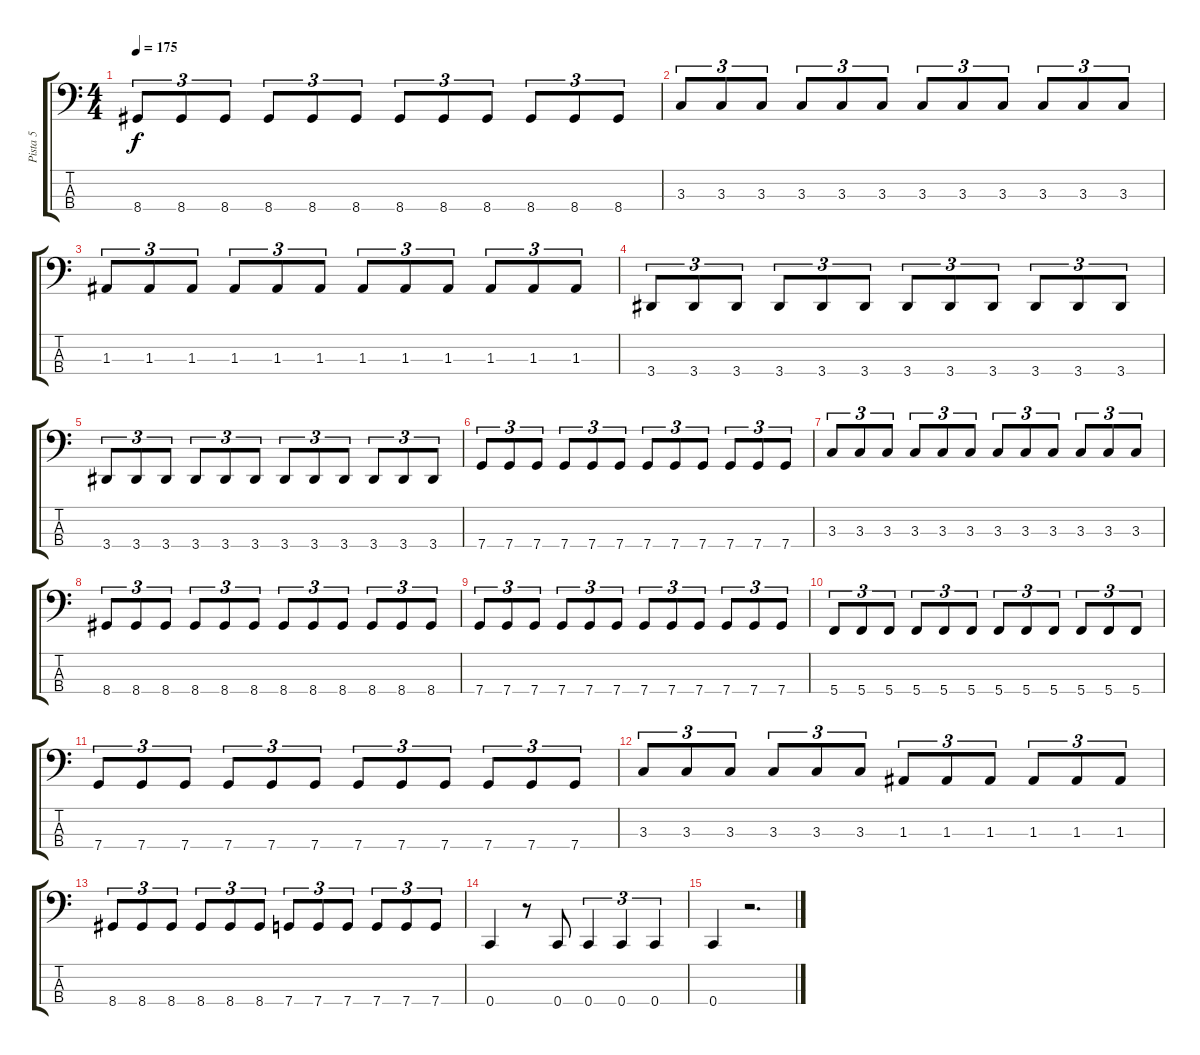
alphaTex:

\track ("Pista 5" "Pista 5") {instrument electricbassfinger}
\staff {score tabs}
\tuning (G2 D2 A1 C1) {hide}
\ts (4 4)
\tempo 175
\clef f4
\ks c
8.4.8{tu (3 2) dy f} 8.4.8{tu (3 2)} 8.4.8{tu (3 2)} 8.4.8{tu (3 2)} 8.4.8{tu (3 2)} 8.4.8{tu (3 2)} 8.4.8{tu (3 2)} 8.4.8{tu (3 2)} 8.4.8{tu (3 2)} 8.4.8{tu (3 2)} 8.4.8{tu (3 2)} 8.4.8{tu (3 2)} |
3.3.8{tu (3 2)} 3.3.8{tu (3 2)} 3.3.8{tu (3 2)} 3.3.8{tu (3 2)} 3.3.8{tu (3 2)} 3.3.8{tu (3 2)} 3.3.8{tu (3 2)} 3.3.8{tu (3 2)} 3.3.8{tu (3 2)} 3.3.8{tu (3 2)} 3.3.8{tu (3 2)} 3.3.8{tu (3 2)} |
1.3.8{tu (3 2)} 1.3.8{tu (3 2)} 1.3.8{tu (3 2)} 1.3.8{tu (3 2)} 1.3.8{tu (3 2)} 1.3.8{tu (3 2)} 1.3.8{tu (3 2)} 1.3.8{tu (3 2)} 1.3.8{tu (3 2)} 1.3.8{tu (3 2)} 1.3.8{tu (3 2)} 1.3.8{tu (3 2)} |
3.4.8{tu (3 2)} 3.4.8{tu (3 2)} 3.4.8{tu (3 2)} 3.4.8{tu (3 2)} 3.4.8{tu (3 2)} 3.4.8{tu (3 2)} 3.4.8{tu (3 2)} 3.4.8{tu (3 2)} 3.4.8{tu (3 2)} 3.4.8{tu (3 2)} 3.4.8{tu (3 2)} 3.4.8{tu (3 2)} |
3.4.8{tu (3 2)} 3.4.8{tu (3 2)} 3.4.8{tu (3 2)} 3.4.8{tu (3 2)} 3.4.8{tu (3 2)} 3.4.8{tu (3 2)} 3.4.8{tu (3 2)} 3.4.8{tu (3 2)} 3.4.8{tu (3 2)} 3.4.8{tu (3 2)} 3.4.8{tu (3 2)} 3.4.8{tu (3 2)} |
7.4.8{tu (3 2)} 7.4.8{tu (3 2)} 7.4.8{tu (3 2)} 7.4.8{tu (3 2)} 7.4.8{tu (3 2)} 7.4.8{tu (3 2)} 7.4.8{tu (3 2)} 7.4.8{tu (3 2)} 7.4.8{tu (3 2)} 7.4.8{tu (3 2)} 7.4.8{tu (3 2)} 7.4.8{tu (3 2)} |
3.3.8{tu (3 2)} 3.3.8{tu (3 2)} 3.3.8{tu (3 2)} 3.3.8{tu (3 2)} 3.3.8{tu (3 2)} 3.3.8{tu (3 2)} 3.3.8{tu (3 2)} 3.3.8{tu (3 2)} 3.3.8{tu (3 2)} 3.3.8{tu (3 2)} 3.3.8{tu (3 2)} 3.3.8{tu (3 2)} |
8.4.8{tu (3 2)} 8.4.8{tu (3 2)} 8.4.8{tu (3 2)} 8.4.8{tu (3 2)} 8.4.8{tu (3 2)} 8.4.8{tu (3 2)} 8.4.8{tu (3 2)} 8.4.8{tu (3 2)} 8.4.8{tu (3 2)} 8.4.8{tu (3 2)} 8.4.8{tu (3 2)} 8.4.8{tu (3 2)} |
7.4.8{tu (3 2)} 7.4.8{tu (3 2)} 7.4.8{tu (3 2)} 7.4.8{tu (3 2)} 7.4.8{tu (3 2)} 7.4.8{tu (3 2)} 7.4.8{tu (3 2)} 7.4.8{tu (3 2)} 7.4.8{tu (3 2)} 7.4.8{tu (3 2)} 7.4.8{tu (3 2)} 7.4.8{tu (3 2)} |
5.4.8{tu (3 2)} 5.4.8{tu (3 2)} 5.4.8{tu (3 2)} 5.4.8{tu (3 2)} 5.4.8{tu (3 2)} 5.4.8{tu (3 2)} 5.4.8{tu (3 2)} 5.4.8{tu (3 2)} 5.4.8{tu (3 2)} 5.4.8{tu (3 2)} 5.4.8{tu (3 2)} 5.4.8{tu (3 2)} |
7.4.8{tu (3 2)} 7.4.8{tu (3 2)} 7.4.8{tu (3 2)} 7.4.8{tu (3 2)} 7.4.8{tu (3 2)} 7.4.8{tu (3 2)} 7.4.8{tu (3 2)} 7.4.8{tu (3 2)} 7.4.8{tu (3 2)} 7.4.8{tu (3 2)} 7.4.8{tu (3 2)} 7.4.8{tu (3 2)} |
3.3.8{tu (3 2)} 3.3.8{tu (3 2)} 3.3.8{tu (3 2)} 3.3.8{tu (3 2)} 3.3.8{tu (3 2)} 3.3.8{tu (3 2)} 1.3.8{tu (3 2)} 1.3.8{tu (3 2)} 1.3.8{tu (3 2)} 1.3.8{tu (3 2)} 1.3.8{tu (3 2)} 1.3.8{tu (3 2)} |
8.4.8{tu (3 2)} 8.4.8{tu (3 2)} 8.4.8{tu (3 2)} 8.4.8{tu (3 2)} 8.4.8{tu (3 2)} 8.4.8{tu (3 2)} 7.4.8{tu (3 2)} 7.4.8{tu (3 2)} 7.4.8{tu (3 2)} 7.4.8{tu (3 2)} 7.4.8{tu (3 2)} 7.4.8{tu (3 2)} |
0.4.4 r.8 0.4.8 0.4.4{tu (3 2)} 0.4.4{tu (3 2)} 0.4.4{tu (3 2)} |
0.4.4 r.2{d}
